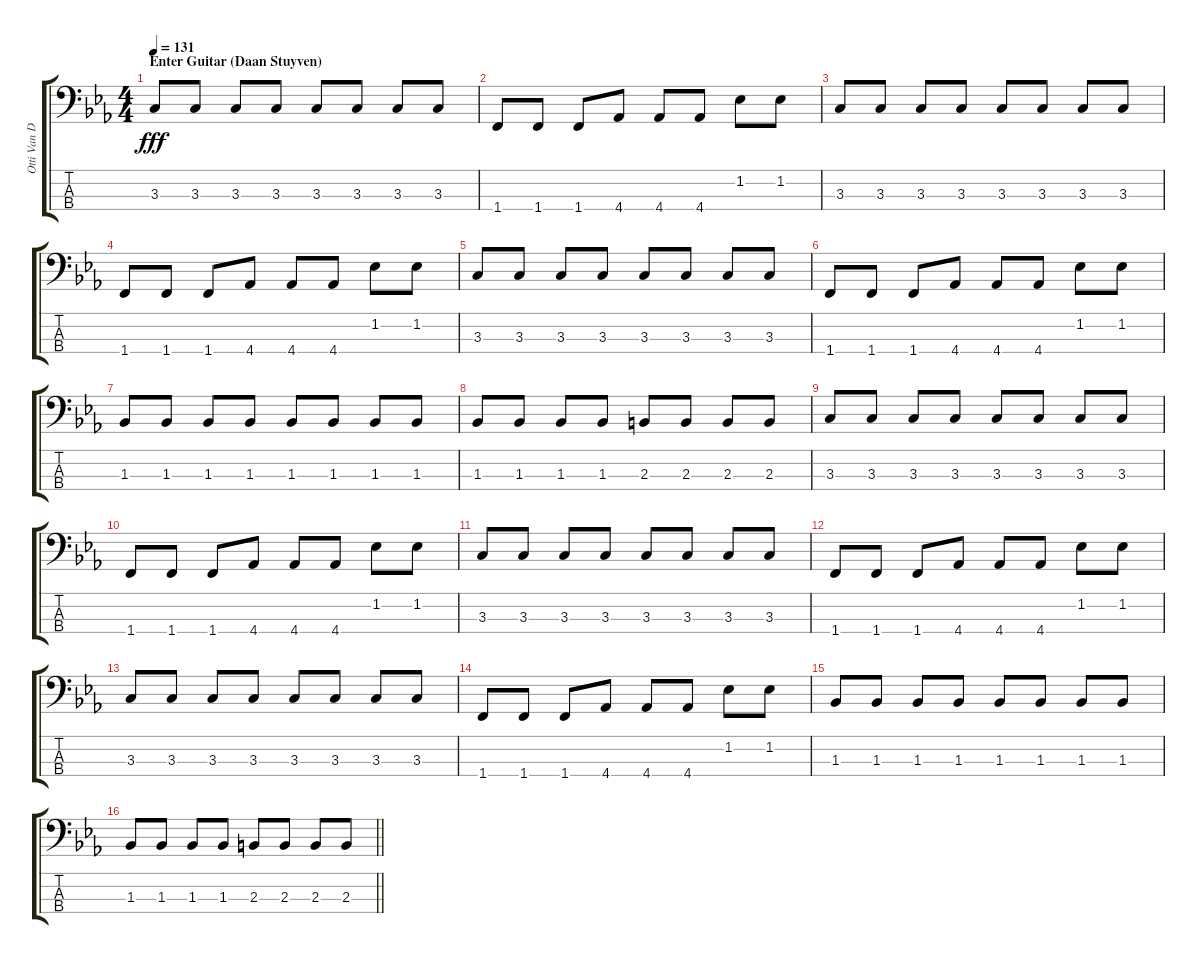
\track ("Otti Van Der Werf (Bass)" "Otti Van D") {instrument fretlessbass}
\staff {score tabs}
\tuning (G2 D2 A1 E1) {hide}
\ts (4 4)
\section ("" "Enter Guitar (Daan Stuyven)")
\tempo 131
\clef f4
\ks cminor
3.3.8{dy fff} 3.3.8 3.3.8 3.3.8 3.3.8 3.3.8 3.3.8 3.3.8 |
1.4.8 1.4.8 1.4.8 4.4.8 4.4.8 4.4.8 1.2.8 1.2.8 |
3.3.8 3.3.8 3.3.8 3.3.8 3.3.8 3.3.8 3.3.8 3.3.8 |
1.4.8 1.4.8 1.4.8 4.4.8 4.4.8 4.4.8 1.2.8 1.2.8 |
3.3.8 3.3.8 3.3.8 3.3.8 3.3.8 3.3.8 3.3.8 3.3.8 |
1.4.8 1.4.8 1.4.8 4.4.8 4.4.8 4.4.8 1.2.8 1.2.8 |
1.3.8 1.3.8 1.3.8 1.3.8 1.3.8 1.3.8 1.3.8 1.3.8 |
1.3.8 1.3.8 1.3.8 1.3.8 2.3.8 2.3.8 2.3.8 2.3.8 |
3.3.8 3.3.8 3.3.8 3.3.8 3.3.8 3.3.8 3.3.8 3.3.8 |
1.4.8 1.4.8 1.4.8 4.4.8 4.4.8 4.4.8 1.2.8 1.2.8 |
3.3.8 3.3.8 3.3.8 3.3.8 3.3.8 3.3.8 3.3.8 3.3.8 |
1.4.8 1.4.8 1.4.8 4.4.8 4.4.8 4.4.8 1.2.8 1.2.8 |
3.3.8 3.3.8 3.3.8 3.3.8 3.3.8 3.3.8 3.3.8 3.3.8 |
1.4.8 1.4.8 1.4.8 4.4.8 4.4.8 4.4.8 1.2.8 1.2.8 |
1.3.8 1.3.8 1.3.8 1.3.8 1.3.8 1.3.8 1.3.8 1.3.8 |
\barLineRight lightlight
1.3.8 1.3.8 1.3.8 1.3.8 2.3.8 2.3.8 2.3.8 2.3.8
